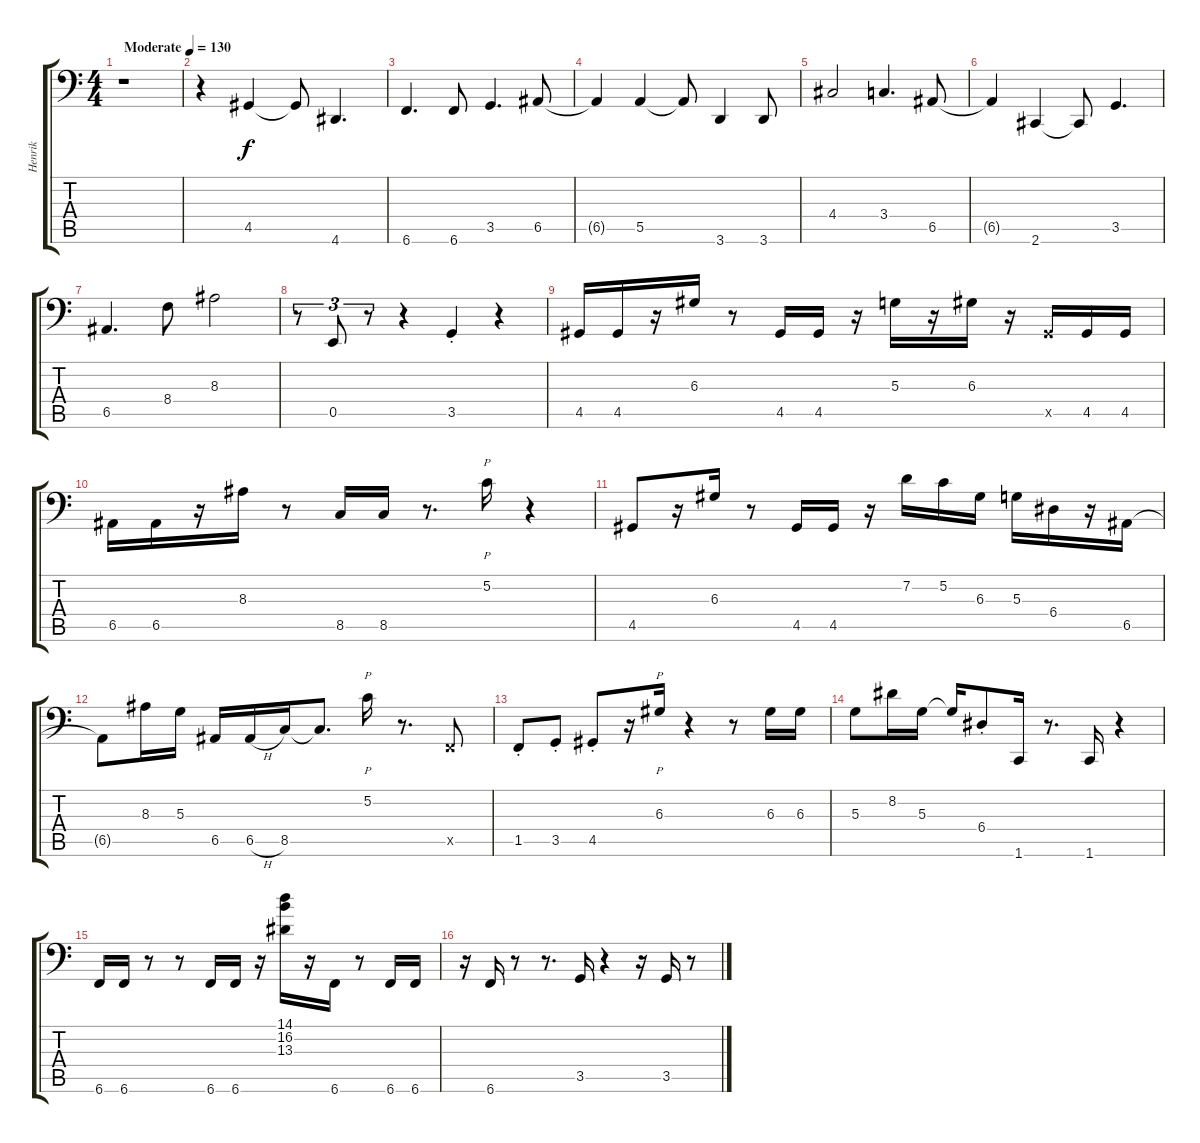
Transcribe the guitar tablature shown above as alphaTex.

\track ("Henrik" "Henrik") {instrument electricbassfinger}
\staff {score tabs}
\tuning (C3 G2 D2 A1 E1 B0) {hide}
\ts (4 4)
\tempo (130 "Moderate")
\clef f4
\ks c
r.1{dy f instrument electricbassfinger} |
r.4 4.5.4 4.5{t}.8 4.6.4{d} |
6.6.4{d} 6.6.8 3.5.4{d} 6.5.8 |
6.5{t}.4 5.5.4 5.5{t}.8 3.6.4 3.6.8 |
4.4.2 3.4.4{d} 6.5.8 |
6.5{t}.4 2.6.4 2.6{t}.8 3.5.4{d} |
6.5.4{d} 8.4.8 8.3.2 |
r.8{tu (3 2)} 0.5.8{tu (3 2)} r.8{tu (3 2)} r.4 3.5{st}.4 r.4 |
4.5.16 4.5.16 r.16 6.3.16 r.8 4.5.16 4.5.16 r.16 5.3.16 r.16 6.3.16 r.16 4.5{x}.16 4.5.16 4.5.16 |
6.5.16 6.5.16 r.16 8.3.16 r.8 8.5.16 8.5.16 r.8{d} 5.2.16{p} r.4 |
4.5.8 r.16 6.3.16 r.8 4.5.16 4.5.16 r.16 7.2.16 5.2.16 6.3.16 5.3.16 6.4.16 r.16 6.5.16 |
6.5{t}.8 8.3.16 5.3.16 6.5.16 6.5{h}.16 8.5.16 8.5{t}.8{d} 5.2.16{p} r.8{d} 1.5{x}.8 |
1.5{st}.8 3.5{st}.8 4.5{st}.8 r.16 6.3.16{p} r.4 r.8 6.3.16 6.3.16 |
5.3.8 8.2.16 5.3.16 5.3{t}.16 6.4{st}.8 1.6.16 r.8{d} 1.6.16 r.4 |
6.6.16 6.6.16 r.8 r.8 6.6.16 6.6.16 r.16 (14.1 16.2 13.3).16 r.16 6.6.16 r.8 6.6.16 6.6.16 |
r.16 6.6.16 r.8 r.8{d} 3.5.16 r.4 r.16 3.5.16 r.8
